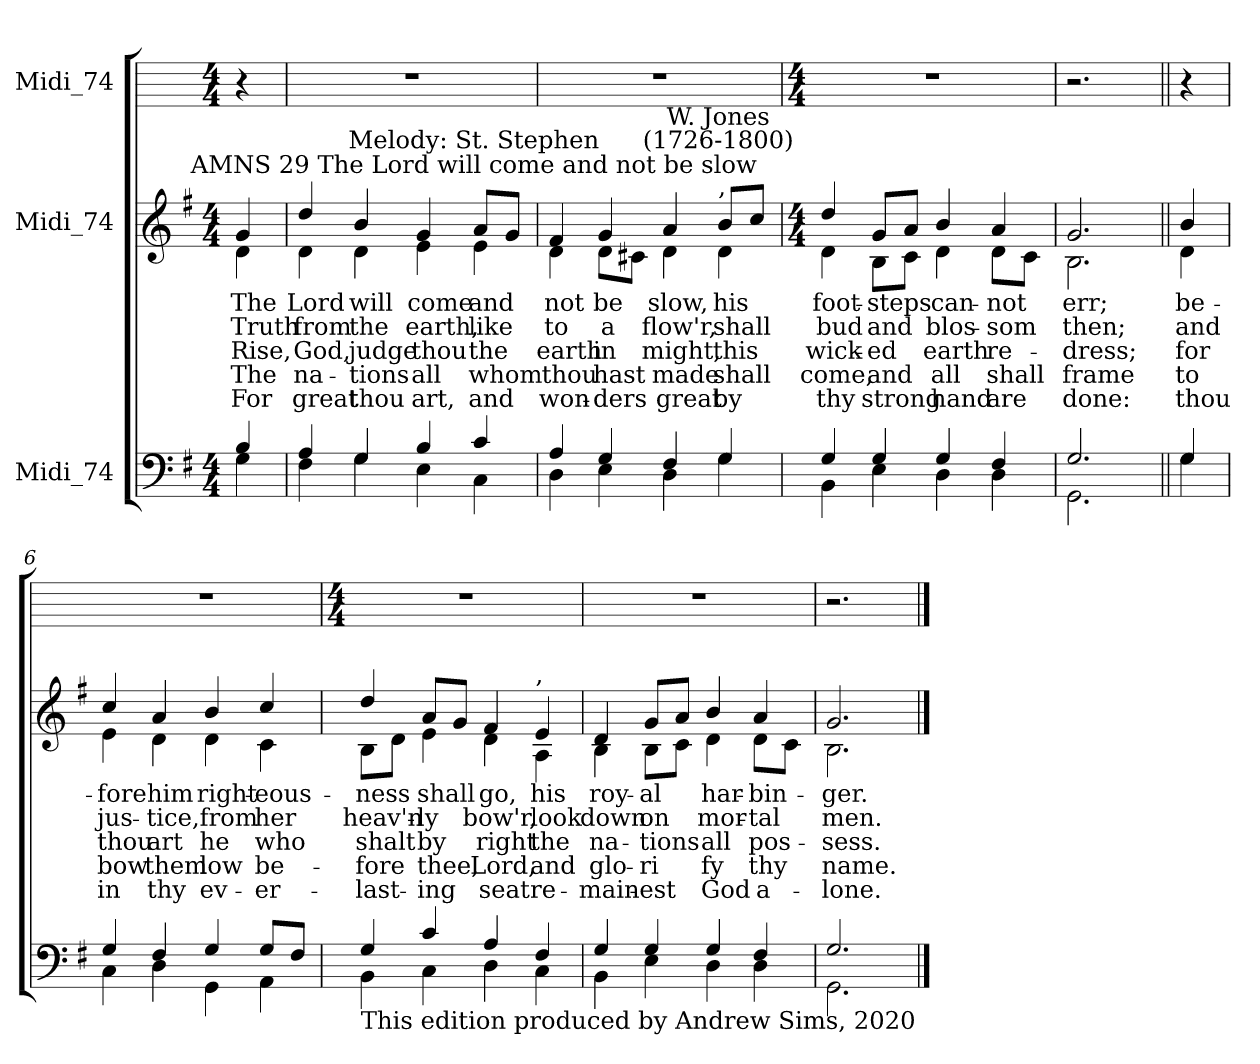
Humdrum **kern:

**kern	**kern	**text	**text	**text	**text	**text	**kern
*part3	*part2	*part2	*part2	*part2	*part2	*part2	*part1
*staff3	*staff2	*staff2	*staff2	*staff2	*staff2	*staff2	*staff1
*I"Midi_74	*I"Midi_74	*	*	*	*	*	*I"Midi_74
*clefF4	*clefG2	*	*	*	*	*	*
*k[f#]	*k[f#]	*	*	*	*	*	*
*G:	*G:	*	*	*	*	*	*
*M4/4	*M4/4	*	*	*	*	*	*M4/4
=	=	=	=	=	=	=	=
*^	*	*	*	*	*	*	*
!	!	!LO:TX:a:cj:t=John Milton\n(1608-1674)	!	!	!	!	!	!
!	!	!	!LO:LY:b	!LO:LY:b	!LO:LY:b	!LO:LY:b	!LO:LY:b	!
*	*	*^	*	*	*	*	*	*
4B/	4G\	4g/	4d\	The	Truth	Rise,	The	For	4r
=1	=1	=1	=1	=1	=1	=1	=1	=1	=1
!	!	!	!	!LO:LY:b	!LO:LY:b	!LO:LY:b	!LO:LY:b	!LO:LY:b	!
4A/	4F#\	4dd/	4d\	Lord	from	God,	na-	-great	1r
!	!	!	!	!LO:LY:b	!LO:LY:b	!LO:LY:b	!LO:LY:b	!LO:LY:b	!
4G/	4G\	4b/	4d\	will	the	judge	tions	thou	.
!	!	!	!	!LO:LY:b	!LO:LY:b	!LO:LY:b	!LO:LY:b	!LO:LY:b	!
4B/	4E\	4g/	4e\	come	earth,	thou	all	art,	.
!	!	!LO:TX:a:cj:t=AMNS 29 The Lord will come and not be slow	!	!	!	!	!	!	!
!	!	!LO:TX:a:cj:t=Melody&colon; St. Stephen	!	!	!	!	!	!	!
!	!	!	!	!LO:LY:b	!LO:LY:b	!LO:LY:b	!LO:LY:b	!LO:LY:b	!
4c/	4C\	8a/L	4e\	and	like	the	whom	and	.
.	.	8g/J	.	.	.	.	.	.	.
=2	=2	=2	=2	=2	=2	=2	=2	=2	=2
!	!	!	!	!LO:LY:b	!LO:LY:b	!LO:LY:b	!LO:LY:b	!LO:LY:b	!
4A/	4D\	4f#/	4d\	not	to	earth	thou	won-	1r
!	!	!	!	!LO:LY:b	!LO:LY:b	!LO:LY:b	!LO:LY:b	!LO:LY:b	!
4G/	4E\	4g/	8d\L	-be	a	in	hast	ders	.
.	.	.	8c#X\J	.	.	.	.	.	.
!	!	!	!	!LO:LY:b	!LO:LY:b	!LO:LY:b	!LO:LY:b	!LO:LY:b	!
4F#/	4D\	4a/	4d\	slow,	flow'r,	might,	made	great	.
!	!	!LO:TX:a:t=,	!	!	!	!	!	!	!
!	!	!LO:TX:a:cj:t=W. Jones\n(1726-1800)	!	!	!	!	!	!	!
!	!	!	!	!LO:LY:b	!LO:LY:b	!LO:LY:b	!LO:LY:b	!LO:LY:b	!
4G/	4G\	8b/L	4d\	his	shall	this	shall	by	.
.	.	8cc/J	.	.	.	.	.	.	.
!!LO:LB:g=z
=3	=3	=3	=3	=3	=3	=3	=3	=3	=3
*	*	*M4/4	*	*	*	*	*	*	*M4/4
!	!	!	!	!LO:LY:b	!LO:LY:b	!LO:LY:b	!LO:LY:b	!LO:LY:b	!
4G/	4BB\	4dd/	4d\	foot-	-bud	wick-	-come,	thy	1r
!	!	!	!	!LO:LY:b	!LO:LY:b	!LO:LY:b	!LO:LY:b	!LO:LY:b	!
4G/	4E\	8g/L	8B\L	steps	and	ed	and	strong	.
.	.	8a/J	8c\J	.	.	.	.	.	.
!	!	!	!	!LO:LY:b	!LO:LY:b	!LO:LY:b	!LO:LY:b	!LO:LY:b	!
4G/	4D\	4b/	4d\	can-	-blos-	-earth	all	hand	.
!	!	!	!	!LO:LY:b	!LO:LY:b	!LO:LY:b	!LO:LY:b	!LO:LY:b	!
4F#/	4D\	4a/	8d\L	not	som	re-	-shall	are	.
.	.	.	8c\J	.	.	.	.	.	.
=4	=4	=4	=4	=4	=4	=4	=4	=4	=4
!	!	!	!	!LO:LY:b	!LO:LY:b	!LO:LY:b	!LO:LY:b	!LO:LY:b	!
2.G/	2.GG\	2.g/	2.B\	err;	then;	dress;	frame	done:	2.r
=5||	=5||	=5||	=5||	=5||	=5||	=5||	=5||	=5||	=5||
!	!	!	!	!LO:LY:b	!LO:LY:b	!LO:LY:b	!LO:LY:b	!LO:LY:b	!
4G/	4G\	4b/	4d\	be-	-and	for	to	thou	4r
=6	=6	=6	=6	=6	=6	=6	=6	=6	=6
!	!	!	!	!LO:LY:b	!LO:LY:b	!LO:LY:b	!LO:LY:b	!LO:LY:b	!
4G/	4C\	4cc/	4e\	fore	jus-	-thou	bow	in	1r
!	!	!	!	!LO:LY:b	!LO:LY:b	!LO:LY:b	!LO:LY:b	!LO:LY:b	!
4F#/	4D\	4a/	4d\	him	tice,	art	them	thy	.
!	!	!	!	!LO:LY:b	!LO:LY:b	!LO:LY:b	!LO:LY:b	!LO:LY:b	!
4G/	4GG\	4b/	4d\	right-	-from	he	low	ev-	.
!	!	!	!	!LO:LY:b	!LO:LY:b	!LO:LY:b	!LO:LY:b	!LO:LY:b	!
8G/L	4AA\	4cc/	4c\	-eous-	-her	who	be-	-er-	.
8F#/J	.	.	.	.	.	.	.	.	.
!!LO:LB:g=z
=7	=7	=7	=7	=7	=7	=7	=7	=7	=7
*	*	*	*	*	*	*	*	*	*M4/4
!LO:TX:b:t=This edition produced by Andrew Sims, 2020	!	!	!	!	!	!	!	!	!
!	!	!	!	!LO:LY:b	!LO:LY:b	!LO:LY:b	!LO:LY:b	!LO:LY:b	!
4G/	4BB\	4dd/	8B\L	-ness	heav'n-	-shalt	fore	last-	1r
.	.	.	8d\J	.	.	.	.	.	.
!	!	!	!	!LO:LY:b	!LO:LY:b	!LO:LY:b	!LO:LY:b	!LO:LY:b	!
4c/	4C\	8a/L	4e\	-shall	ly	by	thee,	ing	.
.	.	8g/J	.	.	.	.	.	.	.
!	!	!	!	!LO:LY:b	!LO:LY:b	!LO:LY:b	!LO:LY:b	!LO:LY:b	!
4A/	4D\	4f#/	4d\	go,	bow'r,	right	Lord,	seat	.
!	!	!LO:TX:a:t=,	!	!	!	!	!	!	!
!	!	!	!	!LO:LY:b	!LO:LY:b	!LO:LY:b	!LO:LY:b	!LO:LY:b	!
4F#/	4C\	4e/	4A\	his	look	the	and	re-	.
=8	=8	=8	=8	=8	=8	=8	=8	=8	=8
!	!	!	!	!LO:LY:b	!LO:LY:b	!LO:LY:b	!LO:LY:b	!LO:LY:b	!
4G/	4BB\	4d/	4B\	-roy-	-down	na-	-glo-	-main-	1r
!	!	!	!	!LO:LY:b	!LO:LY:b	!LO:LY:b	!LO:LY:b	!LO:LY:b	!
4G/	4E\	8g/L	8B\L	-al	on	tions	ri	est	.
.	.	8a/J	8c\J	.	.	.	.	.	.
!	!	!	!	!LO:LY:b	!LO:LY:b	!LO:LY:b	!LO:LY:b	!LO:LY:b	!
4G/	4D\	4b/	4d\	har-	-mor-	-all	fy	God	.
!	!	!	!	!LO:LY:b	!LO:LY:b	!LO:LY:b	!LO:LY:b	!LO:LY:b	!
4F#/	4D\	4a/	8d\L	bin-	-tal	pos-	-thy	a-	.
.	.	.	8c\J	.	.	.	.	.	.
=9	=9	=9	=9	=9	=9	=9	=9	=9	=9
!	!	!	!	!LO:LY:b	!LO:LY:b	!LO:LY:b	!LO:LY:b	!LO:LY:b	!
2.G/	2.GG\	2.g/	2.B\	-ger.	men.	sess.	name.	lone.	2.r
*v	*v	*	*	*	*	*	*	*	*
*	*v	*v	*	*	*	*	*	*
==	==	==	==	==	==	==	==
*-	*-	*-	*-	*-	*-	*-	*-
